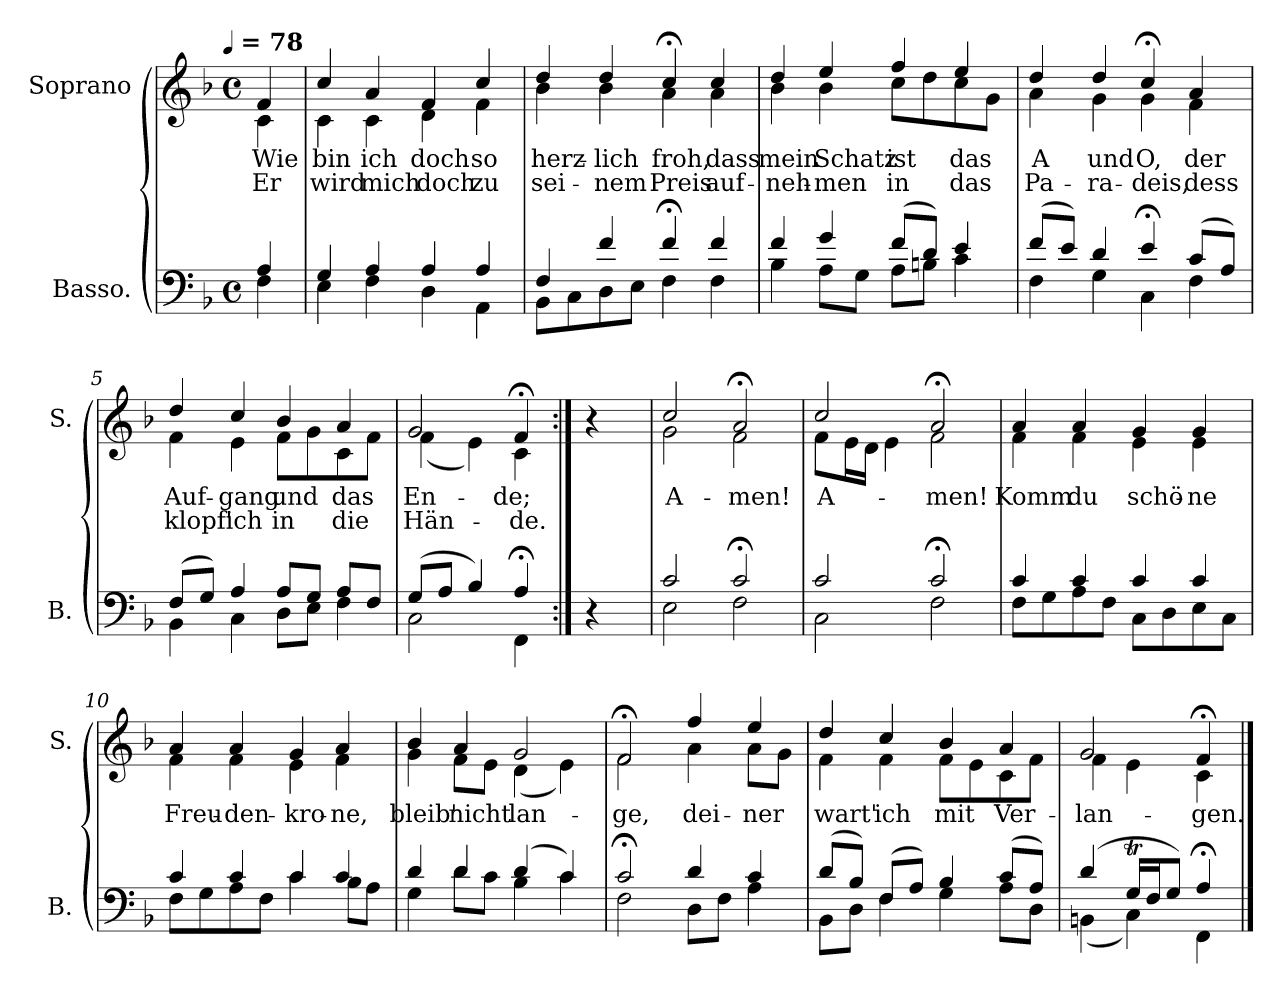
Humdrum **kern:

**kern	**kern	**text	**text	**dynam
*part2	*part1	*part1	*part1	*part1
*staff2	*staff1	*staff1	*staff1	*staff1
*I"Basso.	*I"Soprano	*	*	*
*I'B.	*I'S.	*	*	*
*clefF4	*clefG2	*	*	*
*k[b-]	*k[b-]	*	*	*
!!LO:TX:omd:t=[quarter] = 78
*M4/4	*M4/4	*	*	*
*met(c)	*met(c)	*	*	*
*MM78	*MM78	*	*	*
=	=	=	=	=
*^	*^	*	*	*
4A	4F	4f	4c	Wie	Er	.
=1	=1	=1	=1	=1	=1	=1
4G	4E	4cc	4c	bin	wird	.
4A	4F	4a	4c	ich	mich	.
4A	4D	4f	4d	doch	doch	.
4A	4AA	4cc	4f	so	zu	.
=2	=2	=2	=2	=2	=2	=2
*	*	*MM75	*	*	*	*
4F	8BB-L	4dd	4b-	herz-	sei-	.
.	8C	.	.	.	.	.
4f	8D	4dd	4b-	-lich	-nem	♩ = 72
.	8EJ	.	.	.	.	.
4f;<	4F	4cc;<	4a	froh,	Preis	♩ = 90
4f	4F	4cc	4a	dass	auf-	♩ = 78
=3	=3	=3	=3	=3	=3	=3
4f	4B-	4dd	4b-	mein	-neh-	.
4g	8AL	4ee	4b-	Schatz	-men	.
.	8GJ	.	.	.	.	.
(8fL	8AL	4ff	8ccL	ist	in	.
8dJ)	8BnJ	.	8dd	.	.	.
4e	4c	4ee	8cc	das	das	.
.	.	.	8gJ	.	.	.
=4	=4	=4	=4	=4	=4	=4
*	*	*MM75	*	*	*	*
(8fL	4F	4dd	4a	A	Pa-	.
8eJ)	.	.	.	.	.	.
4d	4G	4dd	4g	und	-ra-	♩ = 70
4e;<	4C	4cc;<	4g	O,	-deis,	♩ = 90
(8cL	4F	4a	4f	der	dess	♩ = 78
8AJ)	.	.	.	.	.	.
=5	=5	=5	=5	=5	=5	=5
*	*	*MM75	*	*	*	*
(8FL	4BB-	4dd	4f	Auf-	klopf'	.
8GJ)	.	.	.	.	.	.
4A	4C	4cc	4e	-gang	ich	.
8AL	8DL	4b-	8fL	und	in	♩ = 74
8GJ	8EJ	.	8g	.	.	.
8AL	4F	4a	8c	das	die	.
8FJ	.	.	8fJ	.	.	.
!!LO:LB:g=z	!!
=6	=6	=6	=6	=6	=6	=6
*	*	*MM72	*	*	*	*
(8GL	2C	2g	(4f	En-	Hän-	.
8AJ	.	.	.	.	.	.
4B-/)	.	.	4e)	.	.	.
4A;<	4FF	4f;<	4c	-de;	-de.	♩ = 90
*v	*v	*	*	*	*	*
*	*v	*v	*	*	*
=:|!	=:|!	=:|!	=:|!	=:|!
*	*MM82	*	*	*
4r	4r	.	.	.
=7	=7	=7	=7	=7
*	*MM75	*	*	*
*^	*^	*	*	*
2c	2E	2cc	2g	A-	.	.
2c;<	2F	2a;<	2f	-men!	.	.
=8	=8	=8	=8	=8	=8	=8
*	*	*MM72	*	*	*	*
2c	2C	2cc	8fL	A-	.	.
.	.	.	16eL	.	.	.
.	.	.	16dJJ	.	.	.
.	.	.	4e	.	.	.
2c;<	2F	2a;<	2f	-men!	.	.
=9	=9	=9	=9	=9	=9	=9
*	*	*MM79	*	*	*	*
4c	8FL	4a	4f	Komm	.	.
.	8G	.	.	.	.	.
4c	8A	4a	4f	du	.	.
.	8FJ	.	.	.	.	.
4c	8CL	4g	4e	schö-	.	♩ = 76
.	8D	.	.	.	.	.
4c	8E	4g	4e	-ne	.	.
.	8CJ	.	.	.	.	.
=10	=10	=10	=10	=10	=10	=10
*	*	*MM75	*	*	*	*
4c	8FL	4a	4f	Freu-	.	.
.	8G	.	.	.	.	.
4c	8A	4a	4f	-den-	.	.
.	8FJ	.	.	.	.	.
4c	4c	4g	4e	-kro-	.	.
4c	8B-L	4a	4f	-ne,	.	.
.	8AJ	.	.	.	.	.
=11	=11	=11	=11	=11	=11	=11
4d	4G	4b-	4g	bleib'	.	.
4d	8dL	4a	8fL	nicht	.	.
.	8cJ	.	8eJ	.	.	.
(4d	4B-	2g	(4d	lan-	.	.
4c)	4c	.	4e)	.	.	.
!!LO:LB:g=z	!!
=12	=12	=12	=12	=12	=12	=12
2c;<	2F	2f;<	2f	-ge,	.	.
4d	8DL	4ff	4a	dei-	.	♩ = 72
.	8FJ	.	.	.	.	.
4c	4A	4ee	8aL	-ner	.	.
.	.	.	8gJ	.	.	.
=13	=13	=13	=13	=13	=13	=13
*	*	*MM69	*	*	*	*
(8dL	8BB-L	4dd	4f	wart'	.	.
8B-J)	8DJ	.	.	.	.	.
(8FL	4F	4cc	4f	ich	.	.
8AJ)	.	.	.	.	.	.
4B-	4G	4b-	8fL	mit	.	♩ = 65
.	.	.	8e	.	.	.
(8cL	8AL	4a	8c	Ver-	.	♩ = 61
8AJ)	8DJ	.	8fJ	.	.	.
=14	=14	=14	=14	=14	=14	=14
*	*	*MM57	*	*	*	*
(4d	(4BBn	2g	4f	-lan-	.	.
16GTLL	4C)	.	4e	.	.	.
16FJ	.	.	.	.	.	.
8GJ)	.	.	.	.	.	.
4A;<	4FF	4f;<	4c	-gen.	.	.
*v	*v	*	*	*	*	*
*	*v	*v	*	*	*
==	==	==	==	==
*-	*-	*-	*-	*-
